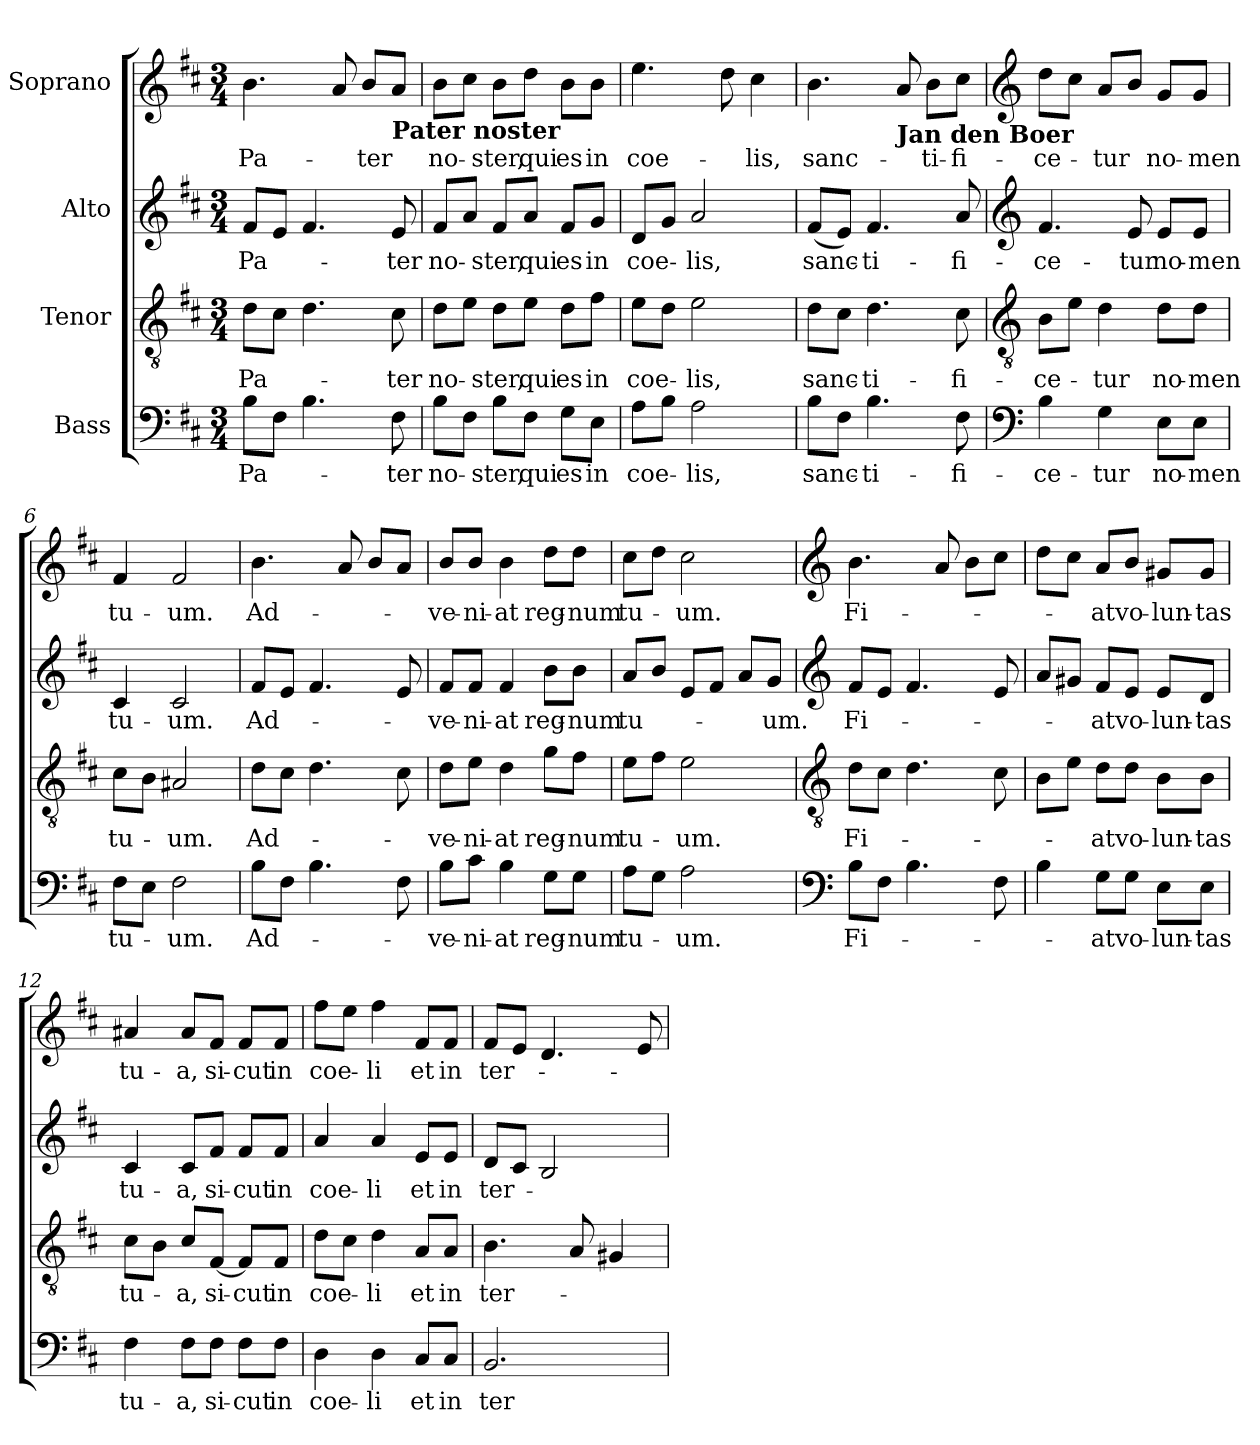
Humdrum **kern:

**kern	**text	**kern	**text	**kern	**text	**kern	**text
*part4	*part4	*part3	*part3	*part2	*part2	*part1	*part1
*staff4	*staff4	*staff3	*staff3	*staff2	*staff2	*staff1	*staff1
*I"Bass	*	*I"Tenor	*	*I"Alto	*	*I"Soprano	*
*clefF4	*	*clefGv2	*	*clefG2	*	*clefG2	*
*k[f#c#]	*	*k[f#c#]	*	*k[f#c#]	*	*k[f#c#]	*
*M3/4	*	*M3/4	*	*M3/4	*	*M3/4	*
=1	=1	=1	=1	=1	=1	=1	=1
!	!LO:LY:b	!	!LO:LY:b	!	!LO:LY:b	!	!LO:LY:b
8B\L	Pa-	8d\L	Pa-	8f#/L	Pa-	4.b\	Pa-
8F#\J	.	8c#\J	.	8e/J	.	.	.
4.B\	.	4.d\	.	4.f#/	.	.	.
.	.	.	.	.	.	8a/	.
!	!	!	!	!	!	!	!LO:LY:b
.	.	.	.	.	.	8b/L	ter
!	!	!	!	!	!	!LO:TX:b:B:t=Pater noster	!
!	!LO:LY:b	!	!LO:LY:b	!	!LO:LY:b	!	!
8F#\	ter	8c#\	ter	8e/	ter	8a/J	.
=2	=2	=2	=2	=2	=2	=2	=2
!	!LO:LY:b	!	!LO:LY:b	!	!LO:LY:b	!	!LO:LY:b
8B\L	no-	8d\L	no-	8f#/L	no-	8b\L	no-
8F#\J	.	8e\J	.	8a/J	.	8cc#\J	.
!	!LO:LY:b	!	!LO:LY:b	!	!LO:LY:b	!	!LO:LY:b
8B\L	ster,	8d\L	ster,	8f#/L	ster,	8b\L	ster,
!	!LO:LY:b	!	!LO:LY:b	!	!LO:LY:b	!	!LO:LY:b
8F#\J	qui	8e\J	qui	8a/J	qui	8dd\J	qui
!	!LO:LY:b	!	!LO:LY:b	!	!LO:LY:b	!	!LO:LY:b
8G\L	es	8d\L	es	8f#/L	es	8b\L	es
!	!LO:LY:b	!	!LO:LY:b	!	!LO:LY:b	!	!LO:LY:b
8E\J	in	8f#\J	in	8g/J	in	8b\J	in
=3	=3	=3	=3	=3	=3	=3	=3
!	!LO:LY:b	!	!LO:LY:b	!	!LO:LY:b	!	!LO:LY:b
8A\L	coe-	8e\L	coe-	8d/L	coe-	4.ee\	coe-
8B\J	.	8d\J	.	8g/J	.	.	.
!	!LO:LY:b	!	!LO:LY:b	!	!LO:LY:b	!	!
2A\	lis,	2e\	lis,	2a/	lis,	.	.
.	.	.	.	.	.	8dd\	.
!	!	!	!	!	!	!	!LO:LY:b
.	.	.	.	.	.	4cc#\	lis,
=4	=4	=4	=4	=4	=4	=4	=4
!	!LO:LY:b	!	!LO:LY:b	!	!LO:LY:b	!	!LO:LY:b
8B\L	sanc-	8d\L	sanc-	(8f#/L	sanc-	4.b\	sanc-
8F#\J	.	8c#\J	.	8e/J)	.	.	.
!	!LO:LY:b	!	!LO:LY:b	!	!LO:LY:b	!	!
4.B\	ti-	4.d\	ti-	4.f#/	ti-	.	.
!	!	!	!	!	!	!LO:TX:b:B:t=Jan den Boer	!
.	.	.	.	.	.	8a/	.
!	!	!	!	!	!	!	!LO:LY:b
.	.	.	.	.	.	8b\L	ti-
!	!LO:LY:b	!	!LO:LY:b	!	!LO:LY:b	!	!LO:LY:b
8F#\	fi-	8c#\	fi-	8a/	fi-	8cc#\J	fi-
!!LO:LB:g=z
=5	=5	=5	=5	=5	=5	=5	=5
*clefF4	*	*clefGv2	*	*clefG2	*	*clefG2	*
!	!LO:LY:b	!	!LO:LY:b	!	!LO:LY:b	!	!LO:LY:b
4B\	ce-	8B\L	ce-	4.f#/	ce-	8dd\L	ce-
.	.	8e\J	.	.	.	8cc#\J	.
!	!LO:LY:b	!	!LO:LY:b	!	!	!	!LO:LY:b
4G\	tur	4d\	tur	.	.	8a/L	tur
!	!	!	!	!	!LO:LY:b	!	!
.	.	.	.	8e/	tur	8b/J	.
!	!LO:LY:b	!	!LO:LY:b	!	!LO:LY:b	!	!LO:LY:b
8E\L	no-	8d\L	no-	8e/L	no-	8g/L	no-
!	!LO:LY:b	!	!LO:LY:b	!	!LO:LY:b	!	!LO:LY:b
8E\J	men	8d\J	men	8e/J	men	8g/J	men
=6	=6	=6	=6	=6	=6	=6	=6
!	!LO:LY:b	!	!LO:LY:b	!	!LO:LY:b	!	!LO:LY:b
8F#\L	tu-	8c#\L	tu-	4c#/	tu-	4f#/	tu-
8E\J	.	8B\J	.	.	.	.	.
!	!LO:LY:b	!	!LO:LY:b	!	!LO:LY:b	!	!LO:LY:b
2F#\	um.	2A#X/	um.	2c#/	um.	2f#/	um.
=7	=7	=7	=7	=7	=7	=7	=7
!	!LO:LY:b	!	!LO:LY:b	!	!LO:LY:b	!	!LO:LY:b
8B\L	Ad-	8d\L	Ad-	8f#/L	Ad-	4.b\	Ad-
8F#\J	.	8c#\J	.	8e/J	.	.	.
4.B\	.	4.d\	.	4.f#/	.	.	.
.	.	.	.	.	.	8a/	.
.	.	.	.	.	.	8b/L	.
8F#\	.	8c#\	.	8e/	.	8a/J	.
=8	=8	=8	=8	=8	=8	=8	=8
!	!LO:LY:b	!	!LO:LY:b	!	!LO:LY:b	!	!LO:LY:b
8B\L	ve-	8d\L	ve-	8f#/L	ve-	8b/L	ve-
!	!LO:LY:b	!	!LO:LY:b	!	!LO:LY:b	!	!LO:LY:b
8c#\J	ni-	8e\J	ni-	8f#/J	ni-	8b/J	ni-
!	!LO:LY:b	!	!LO:LY:b	!	!LO:LY:b	!	!LO:LY:b
4B\	at	4d\	at	4f#/	at	4b\	at
!	!LO:LY:b	!	!LO:LY:b	!	!LO:LY:b	!	!LO:LY:b
8G\L	reg-	8g\L	reg-	8b\L	reg-	8dd\L	reg-
!	!LO:LY:b	!	!LO:LY:b	!	!LO:LY:b	!	!LO:LY:b
8G\J	num	8f#\J	num	8b\J	num	8dd\J	num
=9	=9	=9	=9	=9	=9	=9	=9
!	!LO:LY:b	!	!LO:LY:b	!	!LO:LY:b	!	!LO:LY:b
8A\L	tu-	8e\L	tu-	8a/L	tu-	8cc#\L	tu-
8G\J	.	8f#\J	.	8b/J	.	8dd\J	.
!	!LO:LY:b	!	!LO:LY:b	!	!	!	!LO:LY:b
2A\	um.	2e\	um.	8e/L	.	2cc#\	um.
.	.	.	.	8f#/J	.	.	.
.	.	.	.	8a/L	.	.	.
!	!	!	!	!	!LO:LY:b	!	!
.	.	.	.	8g/J	um.	.	.
!!LO:PB:g=z
=10	=10	=10	=10	=10	=10	=10	=10
*clefF4	*	*clefGv2	*	*clefG2	*	*clefG2	*
!	!LO:LY:b	!	!LO:LY:b	!	!LO:LY:b	!	!LO:LY:b
8B\L	Fi-	8d\L	Fi-	8f#/L	Fi-	4.b\	Fi-
8F#\J	.	8c#\J	.	8e/J	.	.	.
4.B\	.	4.d\	.	4.f#/	.	.	.
.	.	.	.	.	.	8a/	.
.	.	.	.	.	.	8b\L	.
8F#\	.	8c#\	.	8e/	.	8cc#\J	.
=11	=11	=11	=11	=11	=11	=11	=11
4B\	.	8B\L	.	8a/L	.	8dd\L	.
.	.	8e\J	.	8g#X/J	.	8cc#\J	.
!	!LO:LY:b	!	!LO:LY:b	!	!LO:LY:b	!	!LO:LY:b
8G\L	at	8d\L	at	8f#/L	at	8a/L	at
!	!LO:LY:b	!	!LO:LY:b	!	!LO:LY:b	!	!LO:LY:b
8G\J	vo-	8d\J	vo-	8e/J	vo-	8b/J	vo-
!	!LO:LY:b	!	!LO:LY:b	!	!LO:LY:b	!	!LO:LY:b
8E\L	lun-	8B\L	lun-	8e/L	lun-	8g#X/L	lun-
!	!LO:LY:b	!	!LO:LY:b	!	!LO:LY:b	!	!LO:LY:b
8E\J	tas	8B\J	tas	8d/J	tas	8g#/J	tas
=12	=12	=12	=12	=12	=12	=12	=12
!	!LO:LY:b	!	!LO:LY:b	!	!LO:LY:b	!	!LO:LY:b
4F#\	tu-	8c#\L	tu-	4c#/	tu-	4a#X/	tu-
.	.	8B\J	.	.	.	.	.
!	!LO:LY:b	!	!LO:LY:b	!	!LO:LY:b	!	!LO:LY:b
8F#\L	a,	8c#/L	a,	8c#/L	a,	8a#/L	a,
!	!LO:LY:b	!	!LO:LY:b	!	!LO:LY:b	!	!LO:LY:b
8F#\J	si-	[8F#/J	si-	8f#/J	si-	8f#/J	si-
!	!LO:LY:b	!	!LO:LY:b	!	!LO:LY:b	!	!LO:LY:b
8F#\L	cut	8F#/L]	cut	8f#/L	cut	8f#/L	cut
!	!LO:LY:b	!	!LO:LY:b	!	!LO:LY:b	!	!LO:LY:b
8F#\J	in	8F#/J	in	8f#/J	in	8f#/J	in
=13	=13	=13	=13	=13	=13	=13	=13
!	!LO:LY:b	!	!LO:LY:b	!	!LO:LY:b	!	!LO:LY:b
4D\	coe-	8d\L	coe-	4a/	coe-	8ff#\L	coe-
.	.	8c#\J	.	.	.	8ee\J	.
!	!LO:LY:b	!	!LO:LY:b	!	!LO:LY:b	!	!LO:LY:b
4D\	li	4d\	li	4a/	li	4ff#\	li
!	!LO:LY:b	!	!LO:LY:b	!	!LO:LY:b	!	!LO:LY:b
8C#/L	et	8A/L	et	8e/L	et	8f#/L	et
!	!LO:LY:b	!	!LO:LY:b	!	!LO:LY:b	!	!LO:LY:b
8C#/J	in	8A/J	in	8e/J	in	8f#/J	in
=14	=14	=14	=14	=14	=14	=14	=14
!	!LO:LY:b	!	!LO:LY:b	!	!LO:LY:b	!	!LO:LY:b
2.BB/	ter-	4.B\	ter-	8d/L	ter-	8f#/L	ter-
.	.	.	.	8c#/J	.	8e/J	.
.	.	.	.	2B/	.	4.d/	.
.	.	8A/	.	.	.	.	.
.	.	4G#X/	.	.	.	.	.
.	.	.	.	.	.	8e/	.
=	=	=	=	=	=	=	=
*-	*-	*-	*-	*-	*-	*-	*-
